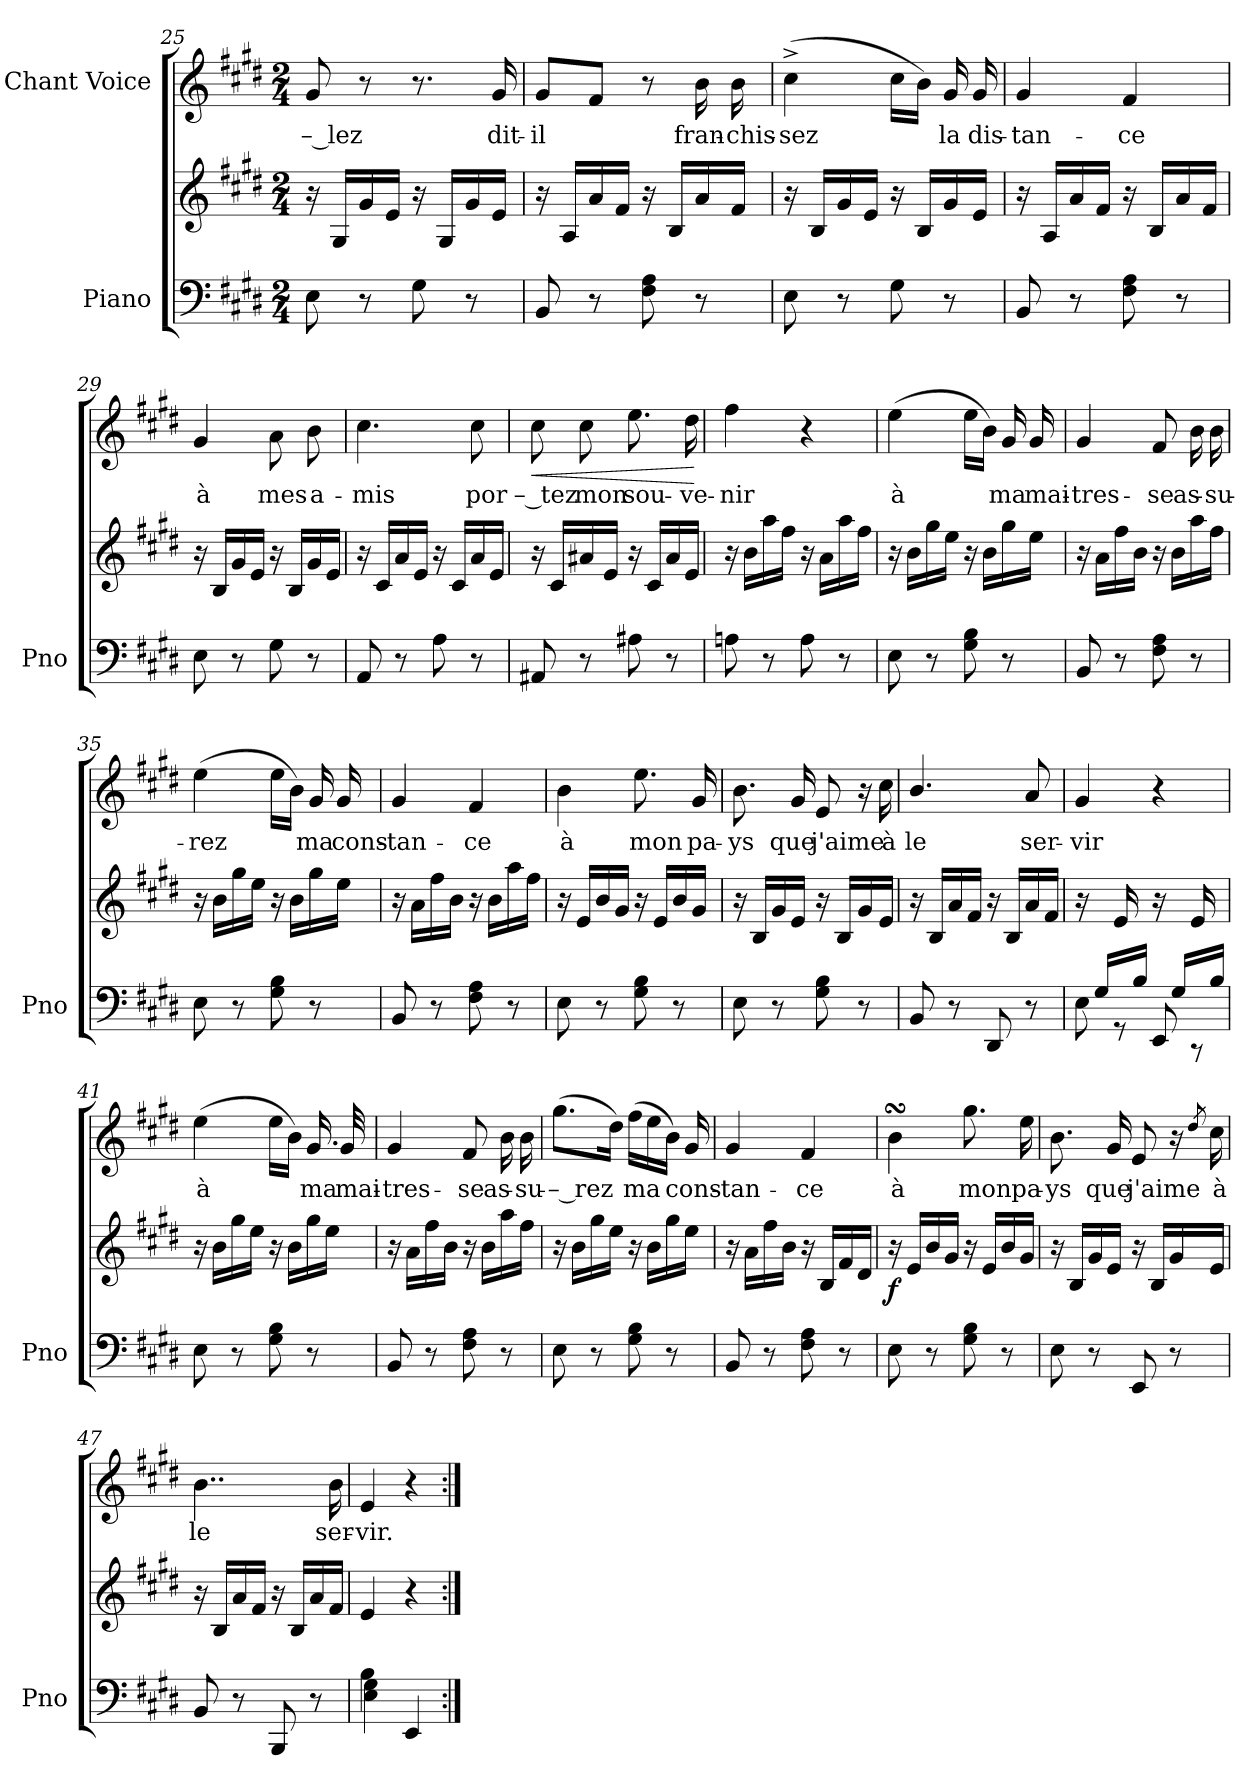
**kern	**kern	**dynam	**kern	**text	**dynam
*part2	*part2	*part2	*part1	*part1	*part1
*staff3	*staff2	*staff2/3	*staff1	*staff1	*staff1
*I"Piano	*	*	*I"Chant Voice	*	*
*I'Pno	*	*	*	*	*
!!LO:PB:g=z
*clefF4	*clefG2	*	*clefG2	*	*
*k[f#c#g#d#]	*k[f#c#g#d#]	*	*k[f#c#g#d#]	*	*
*M2/4	*M2/4	*	*M2/4	*	*
=25	=25	=25	=25	=25	=25
!	!	!	!	!LO:LY:b	!
8E\	16r	.	8g#/	-– lez	.
.	16G#/LL	.	.	.	.
8r	16g#/	.	8r	.	.
.	16e/JJ	.	.	.	.
8G#\	16r	.	8.r	.	.
.	16G#/LL	.	.	.	.
8r	16g#/	.	.	.	.
!	!	!	!	!LO:LY:b	!
.	16e/JJ	.	16g#/	dit-	.
=26	=26	=26	=26	=26	=26
!	!	!	!	!LO:LY:b	!
8BB/	16r	.	8g#/L	-il	.
.	16A/LL	.	.	.	.
8r	16a/	.	8f#/J	.	.
.	16f#/JJ	.	.	.	.
8F#\ 8A\	16r	.	8r	.	.
.	16B/LL	.	.	.	.
!	!	!	!	!LO:LY:b	!
8r	16a/	.	16b\	fran-	.
!	!	!	!	!LO:LY:b	!
.	16f#/JJ	.	16b\	-chis-	.
=27	=27	=27	=27	=27	=27
!	!	!	!	!LO:LY:b	!
8E\	16r	.	(4cc#^\	-sez	.
.	16B/LL	.	.	.	.
8r	16g#/	.	.	.	.
.	16e/JJ	.	.	.	.
8G#\	16r	.	16cc#\LL	.	.
.	16B/LL	.	16b\JJ)	.	.
!	!	!	!	!LO:LY:b	!
8r	16g#/	.	16g#/	la	.
!	!	!	!	!LO:LY:b	!
.	16e/JJ	.	16g#/	dis-	.
!!LO:LB:g=z
=28	=28	=28	=28	=28	=28
!	!	!	!	!LO:LY:b	!
8BB/	16r	.	4g#/	-tan-	.
.	16A/LL	.	.	.	.
8r	16a/	.	.	.	.
.	16f#/JJ	.	.	.	.
!	!	!	!	!LO:LY:b	!
8F#\ 8A\	16r	.	4f#/	-ce	.
.	16B/LL	.	.	.	.
8r	16a/	.	.	.	.
.	16f#/JJ	.	.	.	.
=29	=29	=29	=29	=29	=29
!	!	!	!	!LO:LY:b	!
8E\	16r	.	4g#/	à	.
.	16B/LL	.	.	.	.
8r	16g#/	.	.	.	.
.	16e/JJ	.	.	.	.
!	!	!	!	!LO:LY:b	!
8G#\	16r	.	8a\	mes	.
.	16B/LL	.	.	.	.
!	!	!	!	!LO:LY:b	!
8r	16g#/	.	8b\	a-	.
.	16e/JJ	.	.	.	.
=30	=30	=30	=30	=30	=30
!	!	!	!	!LO:LY:b	!
8AA/	16r	.	4.cc#\	-mis	.
.	16c#/LL	.	.	.	.
8r	16a/	.	.	.	.
.	16e/JJ	.	.	.	.
8A\	16r	.	.	.	.
.	16c#/LL	.	.	.	.
!	!	!	!	!LO:LY:b	!
8r	16a/	.	8cc#\	por	.
.	16e/JJ	.	.	.	.
!!LO:LB:g=z
=31	=31	=31	=31	=31	=31
!	!	!	!	!LO:LY:b	!LO:HP:b
8AA#X/	16r	.	8cc#\	– tez	<
.	16c#/LL	.	.	.	.
!	!	!	!	!LO:LY:b	!
8r	16a#X/	.	8cc#\	mon	.
.	16e/JJ	.	.	.	.
!	!	!	!	!LO:LY:b	!
8A#X\	16r	.	8.ee\	sou-	.
.	16c#/LL	.	.	.	.
8r	16a#/	.	.	.	.
!	!	!	!	!LO:LY:b	!
.	16e/JJ	.	16dd#\	-ve-	.
.	.	.	.	.	[
=32	=32	=32	=32	=32	=32
!	!	!	!	!LO:LY:b	!
8An\	16r	.	4ff#\	-nir	.
.	16b\LL	.	.	.	.
8r	16aa\	.	.	.	.
.	16ff#\JJ	.	.	.	.
8A\	16r	.	4r	.	.
.	16a\LL	.	.	.	.
8r	16aa\	.	.	.	.
.	16ff#\JJ	.	.	.	.
=33	=33	=33	=33	=33	=33
!	!	!	!	!LO:LY:b	!
8E\	16r	.	(4ee\	à	.
.	16b\LL	.	.	.	.
8r	16gg#\	.	.	.	.
.	16ee\JJ	.	.	.	.
8G#\ 8B\	16r	.	16ee\LL	.	.
.	16b\LL	.	16b\JJ)	.	.
!	!	!	!	!LO:LY:b	!
8r	16gg#\	.	16g#/	ma	.
!	!	!	!	!LO:LY:b	!
.	16ee\JJ	.	16g#/	mai-	.
!!LO:LB:g=z
=34	=34	=34	=34	=34	=34
!	!	!	!	!LO:LY:b	!
8BB/	16r	.	4g#/	-tres-	.
.	16a\LL	.	.	.	.
8r	16ff#\	.	.	.	.
.	16b\JJ	.	.	.	.
!	!	!	!	!LO:LY:b	!
8F#\ 8A\	16r	.	8f#/	-se	.
.	16b\LL	.	.	.	.
!	!	!	!	!LO:LY:b	!
8r	16aa\	.	16b\	as-	.
!	!	!	!	!LO:LY:b	!
.	16ff#\JJ	.	16b\	-su-	.
=35	=35	=35	=35	=35	=35
!	!	!	!	!LO:LY:b	!
8E\	16r	.	(4ee\	-rez	.
.	16b\LL	.	.	.	.
8r	16gg#\	.	.	.	.
.	16ee\JJ	.	.	.	.
8G#\ 8B\	16r	.	16ee\LL	.	.
.	16b\LL	.	16b\JJ)	.	.
!	!	!	!	!LO:LY:b	!
8r	16gg#\	.	16g#/	ma	.
!	!	!	!	!LO:LY:b	!
.	16ee\JJ	.	16g#/	cons-	.
=36	=36	=36	=36	=36	=36
!	!	!	!	!LO:LY:b	!
8BB/	16r	.	4g#/	-tan-	.
.	16a\LL	.	.	.	.
8r	16ff#\	.	.	.	.
.	16b\JJ	.	.	.	.
!	!	!	!	!LO:LY:b	!
8F#\ 8A\	16r	.	4f#/	-ce	.
.	16b\LL	.	.	.	.
8r	16aa\	.	.	.	.
.	16ff#\JJ	.	.	.	.
!!LO:LB:g=z
=37	=37	=37	=37	=37	=37
!	!	!	!	!LO:LY:b	!
8E\	16r	.	4b\	à	.
.	16e/LL	.	.	.	.
8r	16b/	.	.	.	.
.	16g#/JJ	.	.	.	.
!	!	!	!	!LO:LY:b	!
8G#\ 8B\	16r	.	8.ee\	mon	.
.	16e/LL	.	.	.	.
8r	16b/	.	.	.	.
!	!	!	!	!LO:LY:b	!
.	16g#/JJ	.	16g#/	pa-	.
=38	=38	=38	=38	=38	=38
!	!	!	!	!LO:LY:b	!
8E\	16r	.	8.b\	-ys	.
.	16B/LL	.	.	.	.
8r	16g#/	.	.	.	.
!	!	!	!	!LO:LY:b	!
.	16e/JJ	.	16g#/	que	.
!	!	!	!	!LO:LY:b	!
8G#\ 8B\	16r	.	8e/	j'aime	.
.	16B/LL	.	.	.	.
8r	16g#/	.	16r	.	.
!	!	!	!	!LO:LY:b	!
.	16e/JJ	.	16cc#\	à	.
=39	=39	=39	=39	=39	=39
!	!	!	!	!LO:LY:b	!
8BB/	16r	.	4.b/	le	.
.	16B/LL	.	.	.	.
8r	16a/	.	.	.	.
.	16f#/JJ	.	.	.	.
8DD#/	16r	.	.	.	.
.	16B/LL	.	.	.	.
!	!	!	!	!LO:LY:b	!
8r	16a/	.	8a/	ser-	.
.	16f#/JJ	.	.	.	.
!!LO:PB:g=z
=40	=40	=40	=40	=40	=40
*^	*	*	*	*	*
!	!	!	!	!	!LO:LY:b	!
16ryy	8E\	16r	.	4g#/	-vir	.
16G#/LL	.	16ryy	.	.	.	.
16ryy	8r	16e/	.	.	.	.
16B/JJ	.	16ryy	.	.	.	.
16ryy	8EE/	16r	.	4r	.	.
16G#/LL	.	16ryy	.	.	.	.
16ryy	8r	16e/	.	.	.	.
16B/JJ	.	16ryy	.	.	.	.
*v	*v	*	*	*	*	*
=41	=41	=41	=41	=41	=41
!	!	!	!	!LO:LY:b	!
8E\	16r	.	(4ee\	à	.
.	16b\LL	.	.	.	.
8r	16gg#\	.	.	.	.
.	16ee\JJ	.	.	.	.
8G#\ 8B\	16r	.	16ee\LL	.	.
.	16b\LL	.	16b\JJ)	.	.
!	!	!	!	!LO:LY:b	!
8r	16gg#\	.	16.g#/	ma	.
.	16ee\JJ	.	.	.	.
!	!	!	!	!LO:LY:b	!
.	.	.	32g#/	mai-	.
=42	=42	=42	=42	=42	=42
!	!	!	!	!LO:LY:b	!
8BB/	16r	.	4g#/	-tres-	.
.	16a\LL	.	.	.	.
8r	16ff#\	.	.	.	.
.	16b\JJ	.	.	.	.
!	!	!	!	!LO:LY:b	!
8F#\ 8A\	16r	.	8f#/	-se	.
.	16b\LL	.	.	.	.
!	!	!	!	!LO:LY:b	!
8r	16aa\	.	16b\	as-	.
!	!	!	!	!LO:LY:b	!
.	16ff#\JJ	.	16b\	-su-	.
!!LO:LB:g=z
=43	=43	=43	=43	=43	=43
!	!	!	!	!LO:LY:b	!
8E\	16r	.	(8.gg#\L	-– rez	.
.	16b\LL	.	.	.	.
8r	16gg#\	.	.	.	.
.	16ee\JJ	.	16dd#\Jk)	.	.
!	!	!	!	!LO:LY:b	!
8G#\ 8B\	16r	.	(16ff#\LL	ma	.
.	16b\LL	.	16ee\	.	.
8r	16gg#\	.	16b\JJ)	.	.
!	!	!	!	!LO:LY:b	!
.	16ee\JJ	.	16g#/	cons-	.
=44	=44	=44	=44	=44	=44
!	!	!	!	!LO:LY:b	!
8BB/	16r	.	4g#/	-tan-	.
.	16a\LL	.	.	.	.
8r	16ff#\	.	.	.	.
.	16b\JJ	.	.	.	.
!	!	!	!	!LO:LY:b	!
8F#\ 8A\	16r	.	4f#/	-ce	.
.	16B/LL	.	.	.	.
8r	16f#/	.	.	.	.
.	16d#/JJ	.	.	.	.
=45	=45	=45	=45	=45	=45
!	!	!LO:DY:b	!	!LO:LY:b	!
8E\	16r	f	4bsSSS\	à	.
.	16e/LL	.	.	.	.
8r	16b/	.	.	.	.
.	16g#/JJ	.	.	.	.
!	!	!	!	!LO:LY:b	!
8G#\ 8B\	16r	.	8.gg#\	mon	.
.	16e/LL	.	.	.	.
8r	16b/	.	.	.	.
!	!	!	!	!LO:LY:b	!
.	16g#/JJ	.	16ee\	pa-	.
!!LO:LB:g=z
=46	=46	=46	=46	=46	=46
!	!	!	!	!LO:LY:b	!
8E\	16r	.	8.b\	-ys	.
.	16B/LL	.	.	.	.
8r	16g#/	.	.	.	.
!	!	!	!	!LO:LY:b	!
.	16e/JJ	.	16g#/	que	.
!	!	!	!	!LO:LY:b	!
8EE/	16r	.	8e/	j'aime	.
.	16B/LL	.	.	.	.
8r	16g#/	.	16r	.	.
.	.	.	8qdd#/	.	.
!	!	!	!	!LO:LY:b	!
.	16e/JJ	.	16cc#\	à	.
=47	=47	=47	=47	=47	=47
!	!	!	!	!LO:LY:b	!
8BB/	16r	.	4..b\	le	.
.	16B/LL	.	.	.	.
8r	16a/	.	.	.	.
.	16f#/JJ	.	.	.	.
8BBB/	16r	.	.	.	.
.	16B/LL	.	.	.	.
8r	16a/	.	.	.	.
!	!	!	!	!LO:LY:b	!
.	16f#/JJ	.	16b\	ser-	.
=48	=48	=48	=48	=48	=48
*^	*	*	*	*	*
!	!	!	!	!	!LO:LY:b	!
4B\	4E\ 4G#\	4e/	.	4e/	-vir.	.
4ryy	4EE/	4r	.	4r	.	.
*v	*v	*	*	*	*	*
=:|!	=:|!	=:|!	=:|!	=:|!	=:|!
*-	*-	*-	*-	*-	*-
